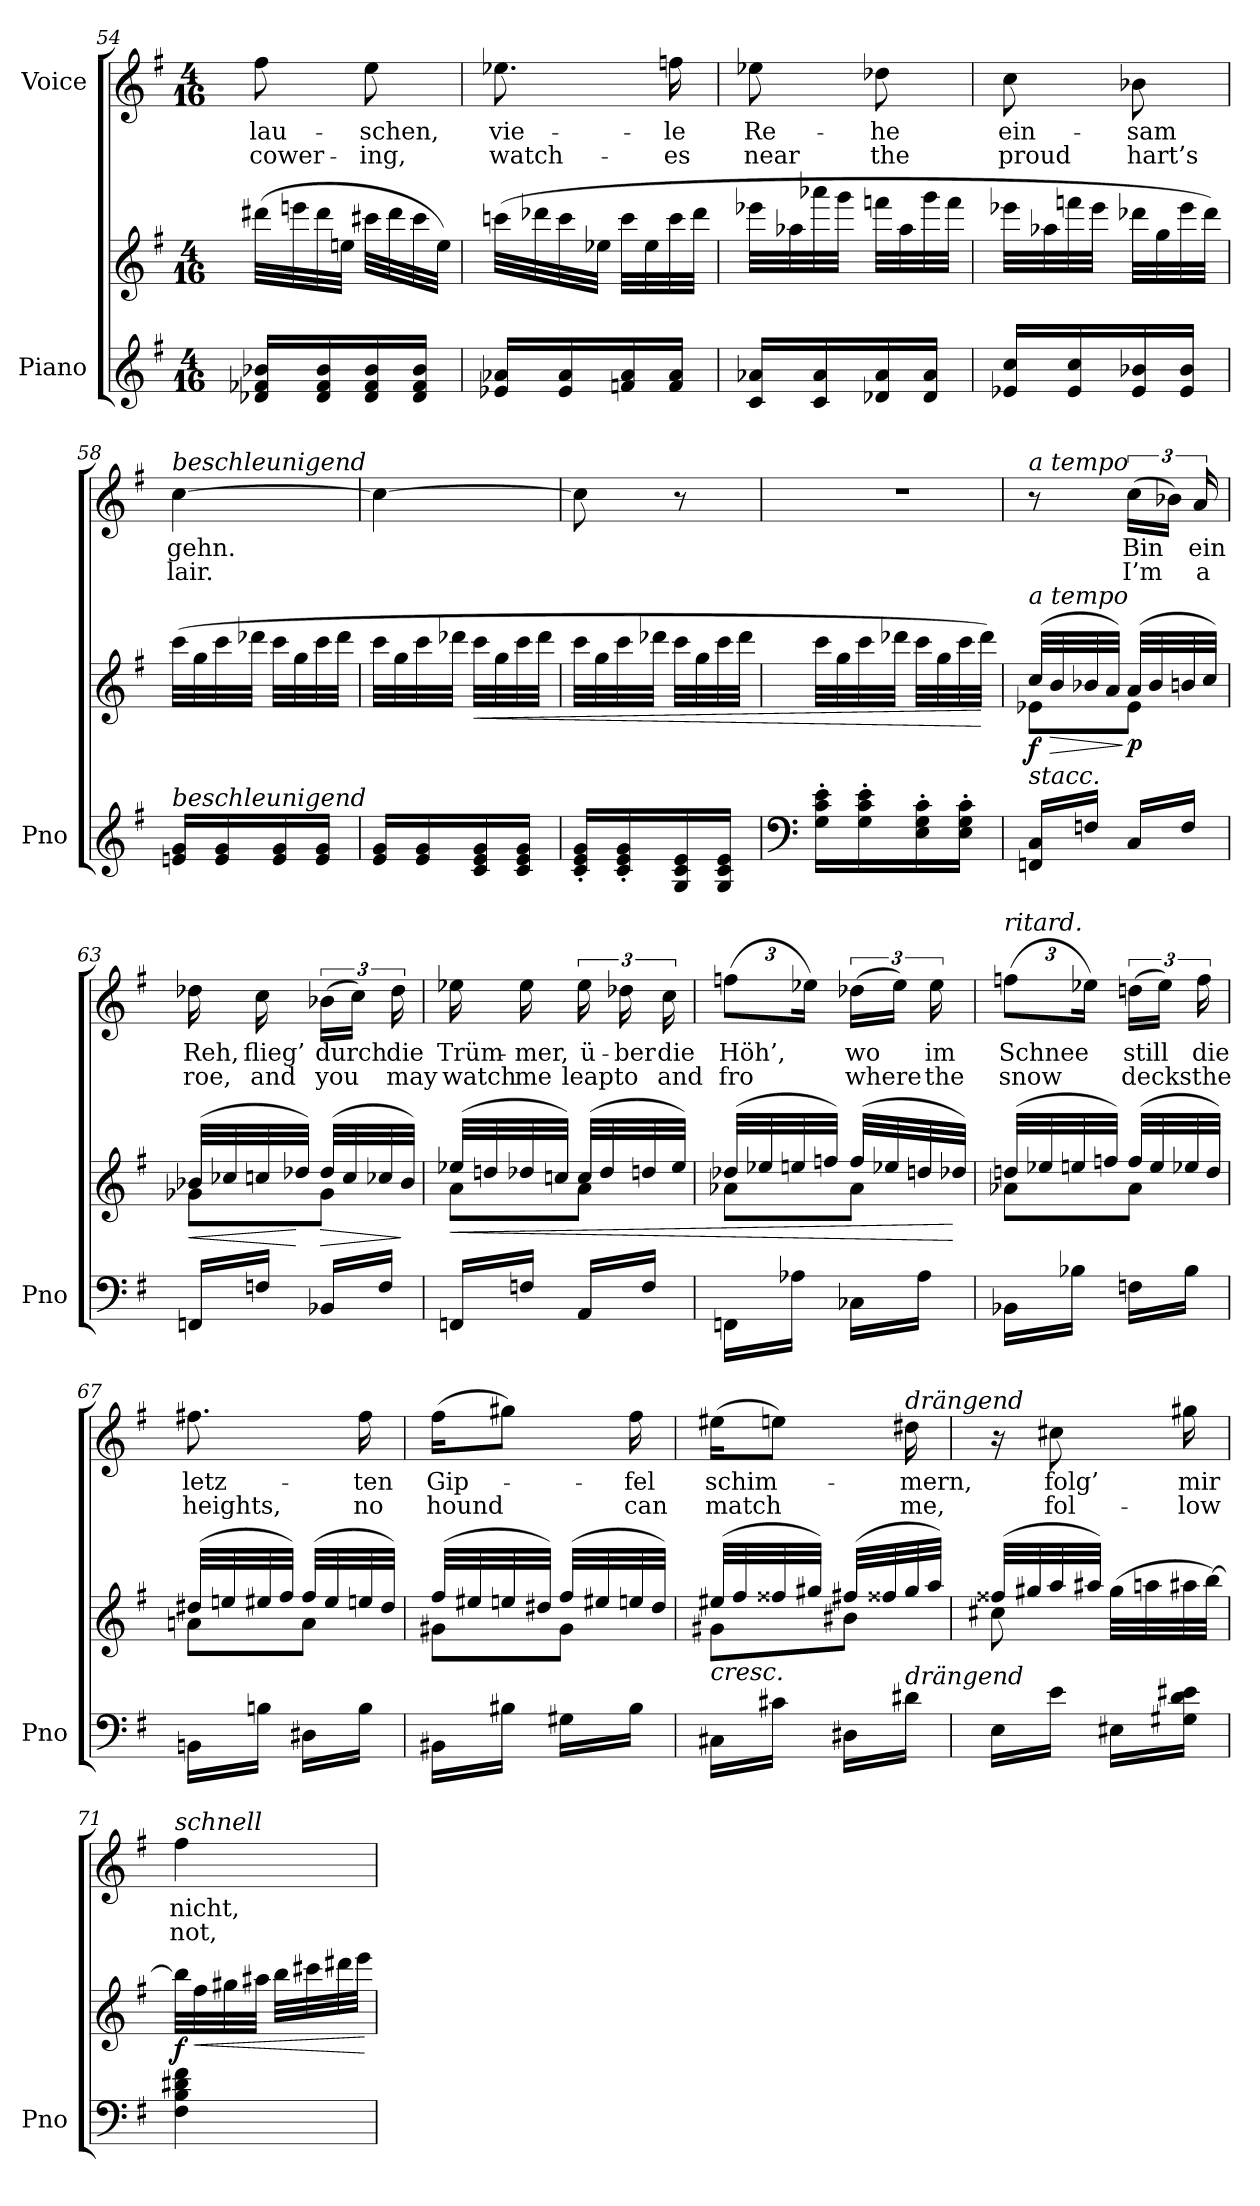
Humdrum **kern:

**kern	**kern	**dynam	**kern	**text	**text
*part2	*part2	*part2	*part1	*part1	*part1
*staff3	*staff2	*staff2/3	*staff1	*staff1	*staff1
*I"Piano	*	*	*I"Voice	*	*
*I'Pno	*	*	*	*	*
*clefG2	*clefG2	*	*clefG2	*	*
*k[f#]	*k[f#]	*	*k[f#]	*	*
*M4/16	*M4/16	*	*M4/16	*	*
=54	=54	=54	=54	=54	=54
16d-X/ 16f-X/ 16b-X/LL	(32ddd#X\LLL	.	8ff#\	lau-	cower-
.	32eeen\	.	.	.	.
16d-/ 16f-/ 16b-/	32ddd#\	.	.	.	.
.	32een\JJJ	.	.	.	.
16d-/ 16f-/ 16b-/	32ccc#X\LLL	.	8ee\	-schen,	-ing,
.	32ddd#\	.	.	.	.
16d-/ 16f-/ 16b-/JJ	32ccc#\	.	.	.	.
.	32ee\JJJ)	.	.	.	.
=55	=55	=55	=55	=55	=55
16e-X/ 16a-X/LL	(32cccn\LLL	.	8.ee-X\	vie-	watch-
.	32ddd-X\	.	.	.	.
16e-/ 16a-/	32ccc\	.	.	.	.
.	32ee-X\JJJ	.	.	.	.
16fn/ 16a-/	32ccc\LLL	.	.	.	.
.	32ee-\	.	.	.	.
16f/ 16a-/JJ	32ccc\	.	16ffn\	-le	-es
.	32ddd-\JJJ	.	.	.	.
=56	=56	=56	=56	=56	=56
16c/ 16a-X/LL	32eee-X\LLL	.	8ee-X\	Re-	near
.	32aa-X\	.	.	.	.
16c/ 16a-/	32aaa-X\	.	.	.	.
.	32ggg\JJJ	.	.	.	.
16d-X/ 16a-/	32fffn\LLL	.	8dd-X\	-he	the
.	32aa-\	.	.	.	.
16d-/ 16a-/JJ	32ggg\	.	.	.	.
.	32fff\JJJ	.	.	.	.
=57	=57	=57	=57	=57	=57
16e-X/ 16cc/LL	32eee-X\LLL	.	8cc\	ein-	proud
.	32aa-X\	.	.	.	.
16e-/ 16cc/	32fffn\	.	.	.	.
.	32eee-\JJJ	.	.	.	.
16e-/ 16b-X/	32ddd-X\LLL	.	8b-X\	-sam	hart’s
.	32gg\	.	.	.	.
16e-/ 16b-/JJ	32eee-\	.	.	.	.
.	32ddd-\JJJ)	.	.	.	.
=58	=58	=58	=58	=58	=58
!	!	!	!LO:TX:a:i:t=beschleunigend	!	!
!LO:TX:i:t=beschleunigend	!	!	!	!	!
16en/ 16g/LL	(32ccc\LLL	.	[4cc\	gehn.	lair.
.	32gg\	.	.	.	.
16e/ 16g/	32ccc\	.	.	.	.
.	32ddd-X\JJJ	.	.	.	.
16e/ 16g/	32ccc\LLL	.	.	.	.
.	32gg\	.	.	.	.
16e/ 16g/JJ	32ccc\	.	.	.	.
.	32ddd-\JJJ	.	.	.	.
=59	=59	=59	=59	=59	=59
16e/ 16g/LL	32ccc\LLL	.	4cc\_	.	.
.	32gg\	.	.	.	.
16e/ 16g/	32ccc\	.	.	.	.
.	32ddd-X\JJJ	.	.	.	.
!	!	!LO:HP:b	!	!	!
16c/ 16e/ 16g/	32ccc\LLL	<	.	.	.
.	32gg\	.	.	.	.
16c/ 16e/ 16g/JJ	32ccc\	.	.	.	.
.	32ddd-\JJJ	.	.	.	.
=60	=60	=60	=60	=60	=60
16c/' 16e/' 16g/'LL	32ccc\LLL	.	8cc\]	.	.
.	32gg\	.	.	.	.
16c/' 16e/' 16g/'	32ccc\	.	.	.	.
.	32ddd-X\JJJ	.	.	.	.
16G/ 16c/ 16e/	32ccc\LLL	.	8r	.	.
.	32gg\	.	.	.	.
16G/ 16c/ 16e/JJ	32ccc\	.	.	.	.
.	32ddd-\JJJ	.	.	.	.
=61	=61	=61	=61	=61	=61
*clefF4	*	*	*	*	*
16G\' 16c\' 16e\'LL	32ccc\LLL	.	4r	.	.
.	32gg\	.	.	.	.
16G\' 16c\' 16e\'	32ccc\	.	.	.	.
.	32ddd-X\JJJ	.	.	.	.
16E\' 16G\' 16c\'	32ccc\LLL	.	.	.	.
.	32gg\	.	.	.	.
16E\' 16G\' 16c\'JJ	32ccc\	.	.	.	.
.	32ddd-\JJJ)	[	.	.	.
=62	=62	=62	=62	=62	=62
*	*^	*	*	*	*
!	!	!	!	!LO:TX:a:i:t=a tempo	!	!
!	!LO:TX:i:t=a tempo	!	!	!	!	!
!LO:TX:i:t=stacc.	!	!	!	!	!	!
!	!	!	!LO:DY:b	!	!	!
16FFn/ 16C/LL	(32cc/LLL	8e-X\L	f	8r	.	.
!	!	!	!LO:HP:b	!	!	!
.	32b/	.	>	.	.	.
16Fn/JJ	32b-X/	.	.	.	.	.
.	32a/JJJ)	.	.	.	.	.
!	!	!	!LO:DY:n=1:b	!	!	!
16C/LL	(32a/LLL	8e-\J	] p	(24cc\LL	Bin	I’m
.	32b-/	.	.	.	.	.
.	.	.	.	24b-X\JJ)	.	.
16F/JJ	32bn/	.	.	.	.	.
.	.	.	.	24a/	ein	a
.	32cc/JJJ)	.	.	.	.	.
=63	=63	=63	=63	=63	=63	=63
!	!	!	!LO:HP:b	!	!	!
16FFn/LL	(32b-X/LLL	8g-X\L	<	16dd-X\	Reh,	roe,
.	32cc-X/	.	.	.	.	.
16Fn/JJ	32ccn/	.	.	16cc\	flieg’	and
.	32dd-X/JJJ)	.	[	.	.	.
!	!	!	!LO:HP:b	!	!	!
16BB-X/LL	(32dd-/LLL	8g-\J	>	(24b-X\LL	durch	you
.	32cc/	.	.	.	.	.
.	.	.	.	24cc\JJ)	.	.
16F/JJ	32cc-X/	.	.	.	.	.
.	.	.	.	24dd-\	die	may
.	32b-/JJJ)	.	]	.	.	.
=64	=64	=64	=64	=64	=64	=64
!	!	!	!LO:HP:b	!	!	!
16FFn/LL	(32ee-X/LLL	8a\L	<	16ee-X\	Trüm-	watch
.	32ddn/	.	.	.	.	.
16Fn/JJ	32dd-X/	.	.	16ee-\	-mer,	me
.	32ccn/JJJ)	.	.	.	.	.
16AA/LL	(32cc/LLL	8a\J	.	24ee-\	ü-	leap
.	32dd-/	.	.	.	.	.
.	.	.	.	24dd-X\	-ber	to
16F/JJ	32ddn/	.	.	.	.	.
.	.	.	.	24cc\	die	and
.	32ee-/JJJ)	.	.	.	.	.
=65	=65	=65	=65	=65	=65	=65
*	*	*	*	*Xbrackettup	*	*
16FFn\LL	(32dd-X/LLL	8a-X\L	.	(12ffn\L	Höh’,	fro
.	32ee-X/	.	.	.	.	.
16A-X\JJ	32een/	.	.	.	.	.
.	.	.	.	24ee-X\Jk)	.	.
.	32ffn/JJJ)	.	.	.	.	.
*	*	*	*	*brackettup	*	*
16C-X\LL	(32ff/LLL	8a-\J	.	(24dd-X\LL	wo	where
.	32ee-X/	.	.	.	.	.
.	.	.	.	24ee-\JJ)	.	.
16A-\JJ	32ddn/	.	.	.	.	.
.	.	.	.	24ee-\	im	the
.	32dd-X/JJJ)	.	[	.	.	.
=66	=66	=66	=66	=66	=66	=66
*	*	*	*	*Xbrackettup	*	*
!	!	!	!	!LO:TX:a:i:t=ritard.	!	!
!	!	!	!LO:DY:b	!	!	!
!	!	!	!LO:DY:n=1:b	!	!	!
16BB-X\LL	(32ddn/LLL	8a-X\L	pp other-dynamics	(12ffn\L	Schnee	snow
.	32ee-X/	.	.	.	.	.
16B-X\JJ	32een/	.	.	.	.	.
.	.	.	.	24ee-X\Jk)	.	.
.	32ffn/JJJ)	.	.	.	.	.
*	*	*	*	*brackettup	*	*
16Fn\LL	(32ff/LLL	8a-\J	.	(24ddn\LL	still	decks
.	32ee/	.	.	.	.	.
.	.	.	.	24ee-\JJ)	.	.
16B-\JJ	32ee-X/	.	.	.	.	.
.	.	.	.	24ff\	die	the
.	32dd/JJJ)	.	.	.	.	.
=67	=67	=67	=67	=67	=67	=67
16BBn\LL	(32dd#X/LLL	8an\L	.	8.ff#X\	letz-	heights,
.	32een/	.	.	.	.	.
16Bn\JJ	32ee#X/	.	.	.	.	.
.	32ff#/JJJ)	.	.	.	.	.
16D#X\LL	(32ff#/LLL	8a\J	.	.	.	.
.	32ee#/	.	.	.	.	.
16B\JJ	32een/	.	.	16ff#\	-ten	no
.	32dd#/JJJ)	.	.	.	.	.
=68	=68	=68	=68	=68	=68	=68
16BB#X\LL	(32ff#/LLL	8g#X\L	.	(16ff#\KL	Gip-	hound
.	32ee#X/	.	.	.	.	.
16B#X\JJ	32een/	.	.	8gg#X\J)	.	.
.	32dd#X/JJJ)	.	.	.	.	.
16G#X\LL	(32ff#/LLL	8g#\J	.	.	.	.
.	32ee#X/	.	.	.	.	.
16B#\JJ	32een/	.	.	16ff#\	-fel	can
.	32dd#/JJJ)	.	.	.	.	.
=69	=69	=69	=69	=69	=69	=69
!	!LO:TX:b:i:t=cresc.	!	!	!	!	!
16C#X\LL	(32ee#X/LLL	8g#X\L	.	(16ee#X\KL	schim-	match
.	32ff#/	.	.	.	.	.
16c#X\JJ	32ff##X/	.	.	8een\J)	.	.
.	32gg#X/JJJ)	.	.	.	.	.
16D#X\LL	(32ff#X/LLL	8b#X\J	.	.	.	.
.	32ff##X/	.	.	.	.	.
!	!	!	!	!LO:TX:i:t=drängend	!	!
!LO:TX:i:t=drängend	!	!	!	!	!	!
16d#X\JJ	32gg#/	.	.	16dd#X\	-mern,	me,
.	32aa/JJJ)	.	.	.	.	.
=70	=70	=70	=70	=70	=70	=70
16E\LL	(32ff##X/LLL	8cc#X\	.	16r	.	.
.	32gg#X/	.	.	.	.	.
16e\JJ	32aa/	.	.	8cc#X\	folg’	fol-
.	32aa#X/JJJ)	.	.	.	.	.
16E#X\LL	8ryy	(>32gg#\LLL	.	.	.	.
.	.	32aan\	.	.	.	.
16G#X\ 16d\ 16e#X\JJ	.	32aa#X\	.	16gg#X\	mir	-low
.	.	[>32bb\JJJ)	.	.	.	.
=71	=71	=71	=71	=71	=71	=71
!	!	!	!	!LO:TX:a:i:t=schnell	!	!
!	!	!	!LO:DY:b	!	!	!
*	*v	*v	*	*	*	*
4F#\ 4B\ 4d#X\ 4f#\	32bb\LLL]	f	4ff#\	nicht,	not,
!	!	!LO:HP:b	!	!	!
.	32ff#\	<	.	.	.
.	32gg#X\	.	.	.	.
.	32aa#X\JJJ	.	.	.	.
.	32bb\LLL	.	.	.	.
.	32ccc#X\	.	.	.	.
.	32ddd#X\	.	.	.	.
.	32eee\JJJ	.	.	.	.
.	.	[	.	.	.
=	=	=	=	=	=
*-	*-	*-	*-	*-	*-
